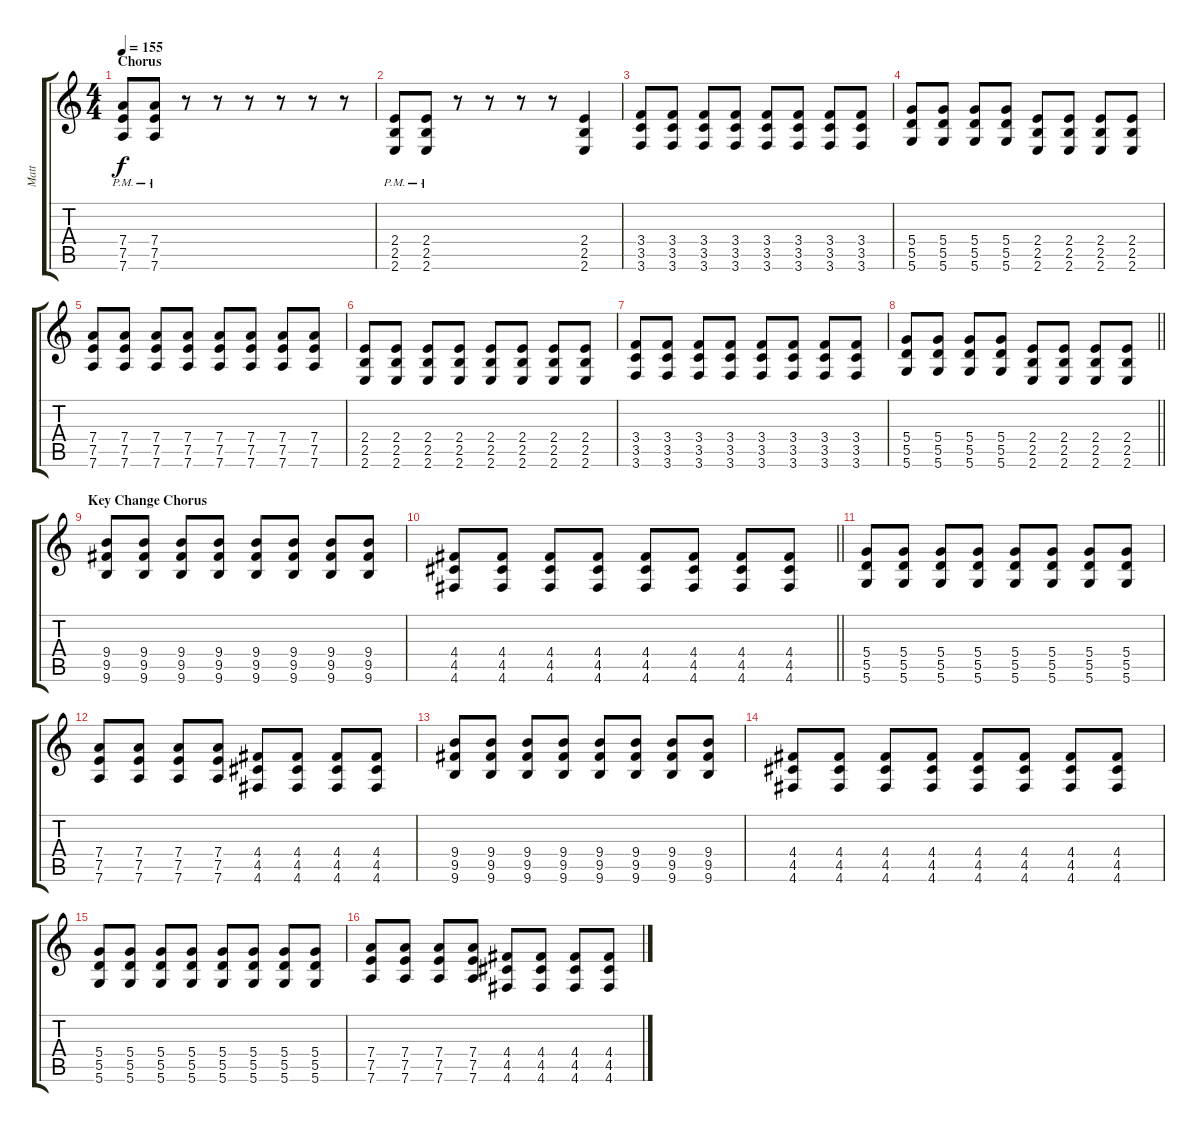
\track ("Matt" "Matt") {instrument distortionguitar}
\staff {score tabs}
\tuning (E4 B3 G3 D3 A2 D2) {hide}
\ts (4 4)
\section ("" "Chorus")
\tempo 155
\clef g2
\ks c
(7.4{pm} 7.5{pm} 7.6{pm}).8{dy f} (7.4{pm} 7.5{pm} 7.6{pm}).8 r.8 r.8 r.8 r.8 r.8 r.8 |
(2.4{pm} 2.5{pm} 2.6{pm}).8 (2.4{pm} 2.5{pm} 2.6{pm}).8 r.8 r.8 r.8 r.8 (2.4 2.5 2.6).4 |
(3.4 3.5 3.6).8 (3.4 3.5 3.6).8 (3.4 3.5 3.6).8 (3.4 3.5 3.6).8 (3.4 3.5 3.6).8 (3.4 3.5 3.6).8 (3.4 3.5 3.6).8 (3.4 3.5 3.6).8 |
(5.4 5.5 5.6).8 (5.4 5.5 5.6).8 (5.4 5.5 5.6).8 (5.4 5.5 5.6).8 (2.4 2.5 2.6).8 (2.4 2.5 2.6).8 (2.4 2.5 2.6).8 (2.4 2.5 2.6).8 |
(7.4 7.5 7.6).8 (7.4 7.5 7.6).8 (7.4 7.5 7.6).8 (7.4 7.5 7.6).8 (7.4 7.5 7.6).8 (7.4 7.5 7.6).8 (7.4 7.5 7.6).8 (7.4 7.5 7.6).8 |
(2.4 2.5 2.6).8 (2.4 2.5 2.6).8 (2.4 2.5 2.6).8 (2.4 2.5 2.6).8 (2.4 2.5 2.6).8 (2.4 2.5 2.6).8 (2.4 2.5 2.6).8 (2.4 2.5 2.6).8 |
(3.4 3.5 3.6).8 (3.4 3.5 3.6).8 (3.4 3.5 3.6).8 (3.4 3.5 3.6).8 (3.4 3.5 3.6).8 (3.4 3.5 3.6).8 (3.4 3.5 3.6).8 (3.4 3.5 3.6).8 |
\barLineRight lightlight
(5.4 5.5 5.6).8 (5.4 5.5 5.6).8 (5.4 5.5 5.6).8 (5.4 5.5 5.6).8 (2.4 2.5 2.6).8 (2.4 2.5 2.6).8 (2.4 2.5 2.6).8 (2.4 2.5 2.6).8 |
\section ("" "Key Change Chorus")
(9.4 9.5 9.6).8 (9.4 9.5 9.6).8 (9.4 9.5 9.6).8 (9.4 9.5 9.6).8 (9.4 9.5 9.6).8 (9.4 9.5 9.6).8 (9.4 9.5 9.6).8 (9.4 9.5 9.6).8 |
\barLineRight lightlight
(4.4 4.5 4.6).8 (4.4 4.5 4.6).8 (4.4 4.5 4.6).8 (4.4 4.5 4.6).8 (4.4 4.5 4.6).8 (4.4 4.5 4.6).8 (4.4 4.5 4.6).8 (4.4 4.5 4.6).8 |
(5.4 5.5 5.6).8 (5.4 5.5 5.6).8 (5.4 5.5 5.6).8 (5.4 5.5 5.6).8 (5.4 5.5 5.6).8 (5.4 5.5 5.6).8 (5.4 5.5 5.6).8 (5.4 5.5 5.6).8 |
(7.4 7.5 7.6).8 (7.4 7.5 7.6).8 (7.4 7.5 7.6).8 (7.4 7.5 7.6).8 (4.4 4.5 4.6).8 (4.4 4.5 4.6).8 (4.4 4.5 4.6).8 (4.4 4.5 4.6).8 |
(9.4 9.5 9.6).8 (9.4 9.5 9.6).8 (9.4 9.5 9.6).8 (9.4 9.5 9.6).8 (9.4 9.5 9.6).8 (9.4 9.5 9.6).8 (9.4 9.5 9.6).8 (9.4 9.5 9.6).8 |
(4.4 4.5 4.6).8 (4.4 4.5 4.6).8 (4.4 4.5 4.6).8 (4.4 4.5 4.6).8 (4.4 4.5 4.6).8 (4.4 4.5 4.6).8 (4.4 4.5 4.6).8 (4.4 4.5 4.6).8 |
(5.4 5.5 5.6).8 (5.4 5.5 5.6).8 (5.4 5.5 5.6).8 (5.4 5.5 5.6).8 (5.4 5.5 5.6).8 (5.4 5.5 5.6).8 (5.4 5.5 5.6).8 (5.4 5.5 5.6).8 |
(7.4 7.5 7.6).8 (7.4 7.5 7.6).8 (7.4 7.5 7.6).8 (7.4 7.5 7.6).8 (4.4 4.5 4.6).8 (4.4 4.5 4.6).8 (4.4 4.5 4.6).8 (4.4 4.5 4.6).8
